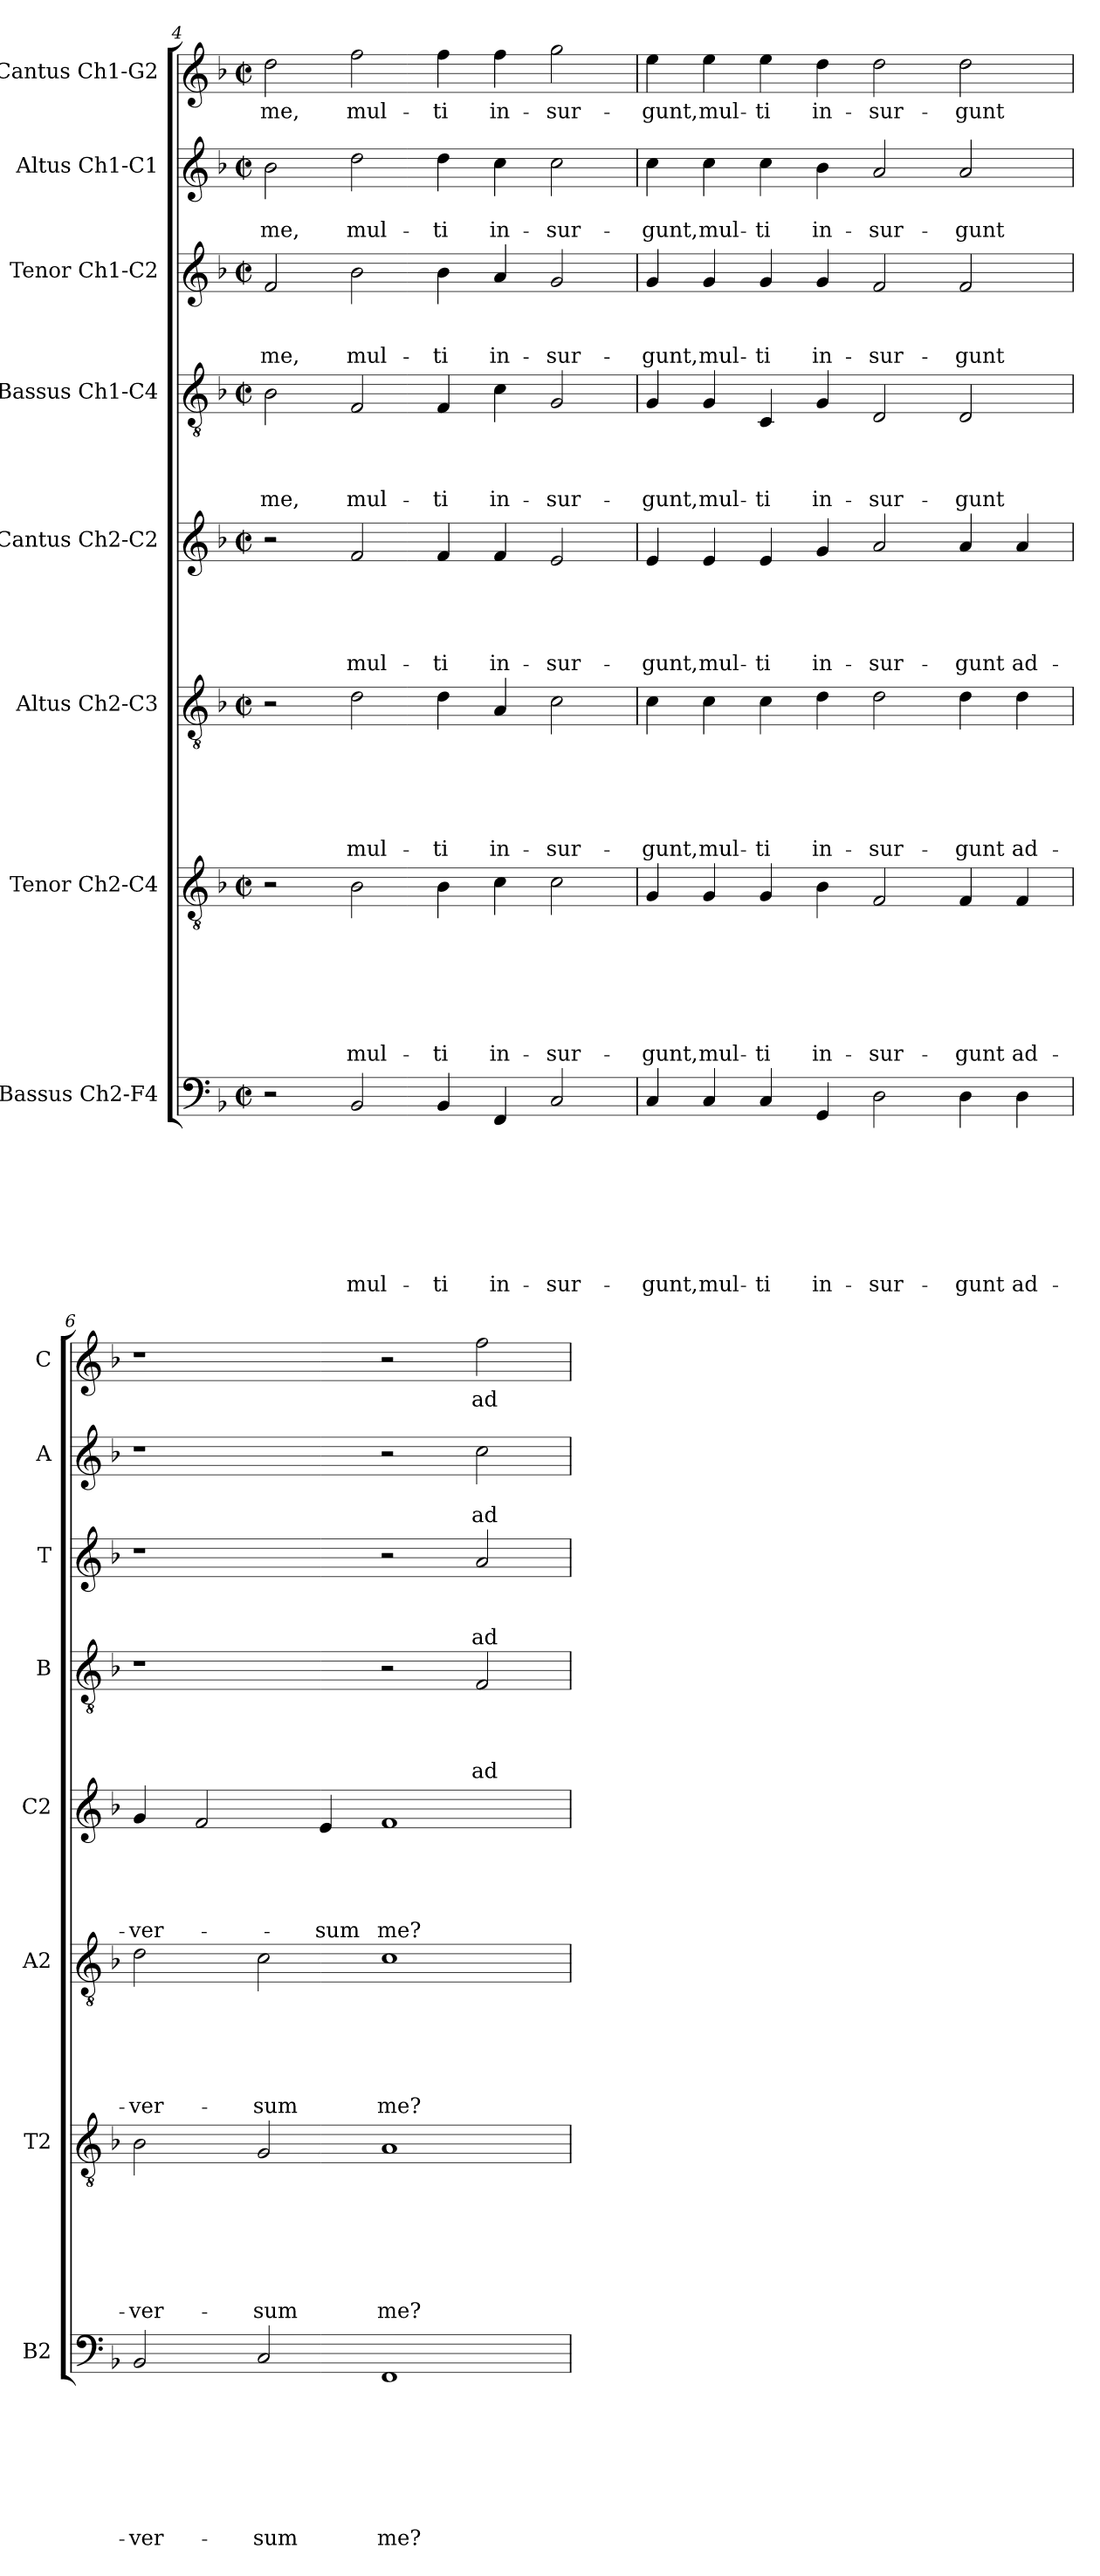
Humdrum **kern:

**kern	**text	**text	**text	**text	**text	**text	**text	**text	**kern	**text	**text	**text	**text	**text	**text	**text	**kern	**text	**text	**text	**text	**text	**text	**kern	**text	**text	**text	**text	**text	**kern	**text	**text	**text	**text	**kern	**text	**text	**text	**kern	**text	**text	**kern	**text
*part8	*part8	*part8	*part8	*part8	*part8	*part8	*part8	*part8	*part7	*part7	*part7	*part7	*part7	*part7	*part7	*part7	*part6	*part6	*part6	*part6	*part6	*part6	*part6	*part5	*part5	*part5	*part5	*part5	*part5	*part4	*part4	*part4	*part4	*part4	*part3	*part3	*part3	*part3	*part2	*part2	*part2	*part1	*part1
*staff8	*staff8	*staff8	*staff8	*staff8	*staff8	*staff8	*staff8	*staff8	*staff7	*staff7	*staff7	*staff7	*staff7	*staff7	*staff7	*staff7	*staff6	*staff6	*staff6	*staff6	*staff6	*staff6	*staff6	*staff5	*staff5	*staff5	*staff5	*staff5	*staff5	*staff4	*staff4	*staff4	*staff4	*staff4	*staff3	*staff3	*staff3	*staff3	*staff2	*staff2	*staff2	*staff1	*staff1
*I"Bassus Ch2-F4	*	*	*	*	*	*	*	*	*I"Tenor Ch2-C4	*	*	*	*	*	*	*	*I"Altus Ch2-C3	*	*	*	*	*	*	*I"Cantus Ch2-C2	*	*	*	*	*	*I"Bassus Ch1-C4	*	*	*	*	*I"Tenor Ch1-C2	*	*	*	*I"Altus Ch1-C1	*	*	*I"Cantus Ch1-G2	*
*I'B2	*	*	*	*	*	*	*	*	*I'T2	*	*	*	*	*	*	*	*I'A2	*	*	*	*	*	*	*I'C2	*	*	*	*	*	*I'B	*	*	*	*	*I'T	*	*	*	*I'A	*	*	*I'C	*
*clefF4	*	*	*	*	*	*	*	*	*clefGv2	*	*	*	*	*	*	*	*clefGv2	*	*	*	*	*	*	*clefG2	*	*	*	*	*	*clefGv2	*	*	*	*	*clefG2	*	*	*	*clefG2	*	*	*clefG2	*
*k[b-]	*	*	*	*	*	*	*	*	*k[b-]	*	*	*	*	*	*	*	*k[b-]	*	*	*	*	*	*	*k[b-]	*	*	*	*	*	*k[b-]	*	*	*	*	*k[b-]	*	*	*	*k[b-]	*	*	*k[b-]	*
*F:	*	*	*	*	*	*	*	*	*F:	*	*	*	*	*	*	*	*F:	*	*	*	*	*	*	*F:	*	*	*	*	*	*F:	*	*	*	*	*F:	*	*	*	*F:	*	*	*F:	*
*M2/2	*	*	*	*	*	*	*	*	*M2/2	*	*	*	*	*	*	*	*M2/2	*	*	*	*	*	*	*M2/2	*	*	*	*	*	*M2/2	*	*	*	*	*M2/2	*	*	*	*M2/2	*	*	*M2/2	*
*met(c|)	*	*	*	*	*	*	*	*	*met(c|)	*	*	*	*	*	*	*	*met(c|)	*	*	*	*	*	*	*met(c|)	*	*	*	*	*	*met(c|)	*	*	*	*	*met(c|)	*	*	*	*met(c|)	*	*	*met(c|)	*
=4	=4	=4	=4	=4	=4	=4	=4	=4	=4	=4	=4	=4	=4	=4	=4	=4	=4	=4	=4	=4	=4	=4	=4	=4	=4	=4	=4	=4	=4	=4	=4	=4	=4	=4	=4	=4	=4	=4	=4	=4	=4	=4	=4
!	!	!	!	!	!	!	!	!	!	!	!	!	!	!	!	!	!	!	!	!	!	!	!	!	!	!	!	!	!	!	!	!	!	!LO:LY:b	!	!	!	!LO:LY:b	!	!	!LO:LY:b	!	!LO:LY:b
2r	.	.	.	.	.	.	.	.	2r	.	.	.	.	.	.	.	2r	.	.	.	.	.	.	2r	.	.	.	.	.	2B-\	.	.	.	me,	2f/	.	.	me,	2b-\	.	me,	2dd\	me,
!	!	!	!	!	!	!	!	!LO:LY:b	!	!	!	!	!	!	!	!LO:LY:b	!	!	!	!	!	!	!LO:LY:b	!	!	!	!	!	!LO:LY:b	!	!	!	!	!LO:LY:b	!	!	!	!LO:LY:b	!	!	!LO:LY:b	!	!LO:LY:b
2BB-/	.	.	.	.	.	.	.	mul-	2B-\	.	.	.	.	.	.	mul-	2d\	.	.	.	.	.	mul-	2f/	.	.	.	.	mul-	2F/	.	.	.	mul-	2b-\	.	.	mul-	2dd\	.	mul-	2ff\	mul-
!	!	!	!	!	!	!	!	!LO:LY:b	!	!	!	!	!	!	!	!LO:LY:b	!	!	!	!	!	!	!LO:LY:b	!	!	!	!	!	!LO:LY:b	!	!	!	!	!LO:LY:b	!	!	!	!LO:LY:b	!	!	!LO:LY:b	!	!LO:LY:b
4BB-/	.	.	.	.	.	.	.	-ti	4B-\	.	.	.	.	.	.	-ti	4d\	.	.	.	.	.	-ti	4f/	.	.	.	.	-ti	4F/	.	.	.	-ti	4b-\	.	.	-ti	4dd\	.	-ti	4ff\	-ti
!	!	!	!	!	!	!	!	!LO:LY:b	!	!	!	!	!	!	!	!LO:LY:b	!	!	!	!	!	!	!LO:LY:b	!	!	!	!	!	!LO:LY:b	!	!	!	!	!LO:LY:b	!	!	!	!LO:LY:b	!	!	!LO:LY:b	!	!LO:LY:b
4FF/	.	.	.	.	.	.	.	in-	4c\	.	.	.	.	.	.	in-	4A/	.	.	.	.	.	in-	4f/	.	.	.	.	in-	4c\	.	.	.	in-	4a/	.	.	in-	4cc\	.	in-	4ff\	in-
!	!	!	!	!	!	!	!	!LO:LY:b	!	!	!	!	!	!	!	!LO:LY:b	!	!	!	!	!	!	!LO:LY:b	!	!	!	!	!	!LO:LY:b	!	!	!	!	!LO:LY:b	!	!	!	!LO:LY:b	!	!	!LO:LY:b	!	!LO:LY:b
2C/	.	.	.	.	.	.	.	-sur-	2c\	.	.	.	.	.	.	-sur-	2c\	.	.	.	.	.	-sur-	2e/	.	.	.	.	-sur-	2G/	.	.	.	-sur-	2g/	.	.	-sur-	2cc\	.	-sur-	2gg\	-sur-
!!LO:LB:g=z
=5	=5	=5	=5	=5	=5	=5	=5	=5	=5	=5	=5	=5	=5	=5	=5	=5	=5	=5	=5	=5	=5	=5	=5	=5	=5	=5	=5	=5	=5	=5	=5	=5	=5	=5	=5	=5	=5	=5	=5	=5	=5	=5	=5
!	!	!	!	!	!	!	!	!LO:LY:b	!	!	!	!	!	!	!	!LO:LY:b	!	!	!	!	!	!	!LO:LY:b	!	!	!	!	!	!LO:LY:b	!	!	!	!	!LO:LY:b	!	!	!	!LO:LY:b	!	!	!LO:LY:b	!	!LO:LY:b
4C/	.	.	.	.	.	.	.	-gunt,	4G/	.	.	.	.	.	.	-gunt,	4c\	.	.	.	.	.	-gunt,	4e/	.	.	.	.	-gunt,	4G/	.	.	.	-gunt,	4g/	.	.	-gunt,	4cc\	.	-gunt,	4ee\	-gunt,
!	!	!	!	!	!	!	!	!LO:LY:b	!	!	!	!	!	!	!	!LO:LY:b	!	!	!	!	!	!	!LO:LY:b	!	!	!	!	!	!LO:LY:b	!	!	!	!	!LO:LY:b	!	!	!	!LO:LY:b	!	!	!LO:LY:b	!	!LO:LY:b
4C/	.	.	.	.	.	.	.	mul-	4G/	.	.	.	.	.	.	mul-	4c\	.	.	.	.	.	mul-	4e/	.	.	.	.	mul-	4G/	.	.	.	mul-	4g/	.	.	mul-	4cc\	.	mul-	4ee\	mul-
!	!	!	!	!	!	!	!	!LO:LY:b	!	!	!	!	!	!	!	!LO:LY:b	!	!	!	!	!	!	!LO:LY:b	!	!	!	!	!	!LO:LY:b	!	!	!	!	!LO:LY:b	!	!	!	!LO:LY:b	!	!	!LO:LY:b	!	!LO:LY:b
4C/	.	.	.	.	.	.	.	-ti	4G/	.	.	.	.	.	.	-ti	4c\	.	.	.	.	.	-ti	4e/	.	.	.	.	-ti	4C/	.	.	.	-ti	4g/	.	.	-ti	4cc\	.	-ti	4ee\	-ti
!	!	!	!	!	!	!	!	!LO:LY:b	!	!	!	!	!	!	!	!LO:LY:b	!	!	!	!	!	!	!LO:LY:b	!	!	!	!	!	!LO:LY:b	!	!	!	!	!LO:LY:b	!	!	!	!LO:LY:b	!	!	!LO:LY:b	!	!LO:LY:b
4GG/	.	.	.	.	.	.	.	in-	4B-\	.	.	.	.	.	.	in-	4d\	.	.	.	.	.	in-	4g/	.	.	.	.	in-	4G/	.	.	.	in-	4g/	.	.	in-	4b-\	.	in-	4dd\	in-
!	!	!	!	!	!	!	!	!LO:LY:b	!	!	!	!	!	!	!	!LO:LY:b	!	!	!	!	!	!	!LO:LY:b	!	!	!	!	!	!LO:LY:b	!	!	!	!	!LO:LY:b	!	!	!	!LO:LY:b	!	!	!LO:LY:b	!	!LO:LY:b
2D\	.	.	.	.	.	.	.	-sur-	2F/	.	.	.	.	.	.	-sur-	2d\	.	.	.	.	.	-sur-	2a/	.	.	.	.	-sur-	2D/	.	.	.	-sur-	2f/	.	.	-sur-	2a/	.	-sur-	2dd\	-sur-
!	!	!	!	!	!	!	!	!LO:LY:b	!	!	!	!	!	!	!	!LO:LY:b	!	!	!	!	!	!	!LO:LY:b	!	!	!	!	!	!LO:LY:b	!	!	!	!	!LO:LY:b	!	!	!	!LO:LY:b	!	!	!LO:LY:b	!	!LO:LY:b
4D\	.	.	.	.	.	.	.	-gunt	4F/	.	.	.	.	.	.	-gunt	4d\	.	.	.	.	.	-gunt	4a/	.	.	.	.	-gunt	2D/	.	.	.	-gunt	2f/	.	.	-gunt	2a/	.	-gunt	2dd\	-gunt
!	!	!	!	!	!	!	!	!LO:LY:b	!	!	!	!	!	!	!	!LO:LY:b	!	!	!	!	!	!	!LO:LY:b	!	!	!	!	!	!LO:LY:b	!	!	!	!	!	!	!	!	!	!	!	!	!	!
4D\	.	.	.	.	.	.	.	ad-	4F/	.	.	.	.	.	.	ad-	4d\	.	.	.	.	.	ad-	4a/	.	.	.	.	ad-	.	.	.	.	.	.	.	.	.	.	.	.	.	.
=6	=6	=6	=6	=6	=6	=6	=6	=6	=6	=6	=6	=6	=6	=6	=6	=6	=6	=6	=6	=6	=6	=6	=6	=6	=6	=6	=6	=6	=6	=6	=6	=6	=6	=6	=6	=6	=6	=6	=6	=6	=6	=6	=6
!	!	!	!	!	!	!	!	!LO:LY:b	!	!	!	!	!	!	!	!LO:LY:b	!	!	!	!	!	!	!LO:LY:b	!	!	!	!	!	!LO:LY:b	!	!	!	!	!	!	!	!	!	!	!	!	!	!
2BB-/	.	.	.	.	.	.	.	-ver-	2B-\	.	.	.	.	.	.	-ver-	2d\	.	.	.	.	.	-ver-	4g/	.	.	.	.	-ver-	1r	.	.	.	.	1r	.	.	.	1r	.	.	1r	.
.	.	.	.	.	.	.	.	.	.	.	.	.	.	.	.	.	.	.	.	.	.	.	.	2f/	.	.	.	.	.	.	.	.	.	.	.	.	.	.	.	.	.	.	.
!	!	!	!	!	!	!	!	!LO:LY:b	!	!	!	!	!	!	!	!LO:LY:b	!	!	!	!	!	!	!LO:LY:b	!	!	!	!	!	!	!	!	!	!	!	!	!	!	!	!	!	!	!	!
2C/	.	.	.	.	.	.	.	-sum	2G/	.	.	.	.	.	.	-sum	2c\	.	.	.	.	.	-sum	.	.	.	.	.	.	.	.	.	.	.	.	.	.	.	.	.	.	.	.
!	!	!	!	!	!	!	!	!	!	!	!	!	!	!	!	!	!	!	!	!	!	!	!	!	!	!	!	!	!LO:LY:b	!	!	!	!	!	!	!	!	!	!	!	!	!	!
.	.	.	.	.	.	.	.	.	.	.	.	.	.	.	.	.	.	.	.	.	.	.	.	4e/	.	.	.	.	-sum	.	.	.	.	.	.	.	.	.	.	.	.	.	.
!	!	!	!	!	!	!	!	!LO:LY:b	!	!	!	!	!	!	!	!LO:LY:b	!	!	!	!	!	!	!LO:LY:b	!	!	!	!	!	!LO:LY:b	!	!	!	!	!	!	!	!	!	!	!	!	!	!
1FF	.	.	.	.	.	.	.	me?	1A	.	.	.	.	.	.	me?	1c	.	.	.	.	.	me?	1f	.	.	.	.	me?	2r	.	.	.	.	2r	.	.	.	2r	.	.	2r	.
!	!	!	!	!	!	!	!	!	!	!	!	!	!	!	!	!	!	!	!	!	!	!	!	!	!	!	!	!	!	!	!	!	!	!LO:LY:b	!	!	!	!LO:LY:b	!	!	!LO:LY:b	!	!LO:LY:b
.	.	.	.	.	.	.	.	.	.	.	.	.	.	.	.	.	.	.	.	.	.	.	.	.	.	.	.	.	.	2F/	.	.	.	ad-	2a/	.	.	ad-	2cc\	.	ad-	2ff\	ad-
=	=	=	=	=	=	=	=	=	=	=	=	=	=	=	=	=	=	=	=	=	=	=	=	=	=	=	=	=	=	=	=	=	=	=	=	=	=	=	=	=	=	=	=
*-	*-	*-	*-	*-	*-	*-	*-	*-	*-	*-	*-	*-	*-	*-	*-	*-	*-	*-	*-	*-	*-	*-	*-	*-	*-	*-	*-	*-	*-	*-	*-	*-	*-	*-	*-	*-	*-	*-	*-	*-	*-	*-	*-
